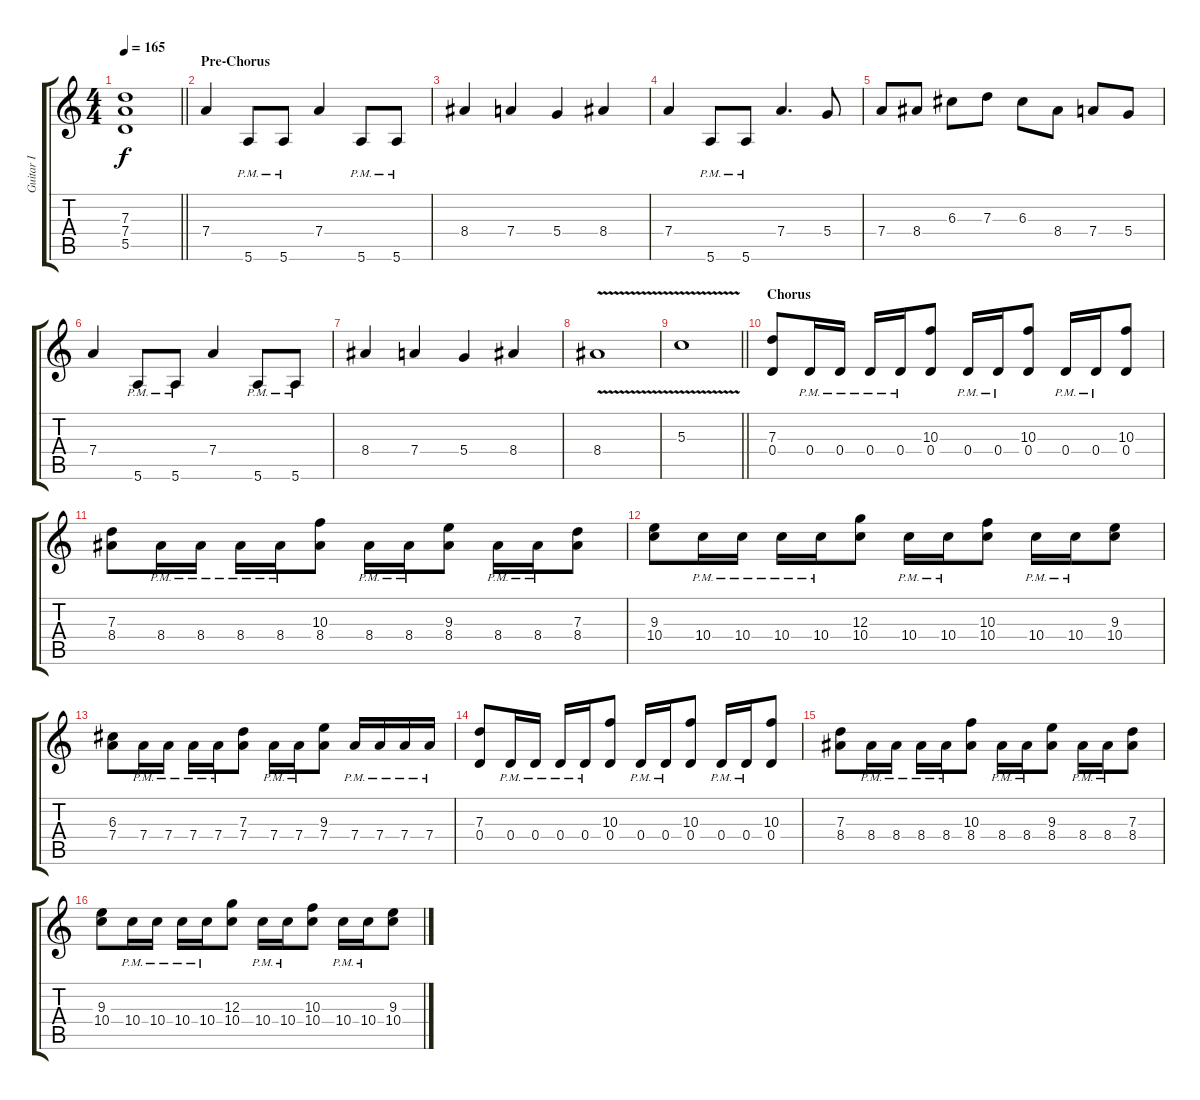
\track ("Guitar I" "Guitar I") {instrument overdrivenguitar}
\staff {score tabs}
\tuning (E4 B3 G3 D3 A2 E2) {hide}
\ts (4 4)
\tempo 165
\clef g2
\barLineRight lightlight
\ks c
(7.3 7.4 5.5).1{dy f} |
\section ("" "Pre-Chorus")
7.4.4 5.6{pm}.8 5.6{pm}.8 7.4.4 5.6{pm}.8 5.6{pm}.8 |
8.4.4 7.4.4 5.4.4 8.4.4 |
7.4.4 5.6{pm}.8 5.6{pm}.8 7.4.4{d} 5.4.8 |
7.4.8 8.4.8 6.3.8 7.3.8 6.3.8 8.4.8 7.4.8 5.4.8 |
7.4.4 5.6{pm}.8 5.6{pm}.8 7.4.4 5.6{pm}.8 5.6{pm}.8 |
8.4.4 7.4.4 5.4.4 8.4.4 |
8.4{v}.1 |
\barLineRight lightlight
5.3{v}.1 |
\section ("" "Chorus")
(7.3 0.4).8 0.4{pm}.16 0.4{pm}.16 0.4{pm}.16 0.4{pm}.16 (10.3 0.4).8 0.4{pm}.16 0.4{pm}.16 (10.3 0.4).8 0.4{pm}.16 0.4{pm}.16 (10.3 0.4).8 |
(7.3 8.4).8 8.4{pm}.16 8.4{pm}.16 8.4{pm}.16 8.4{pm}.16 (10.3 8.4).8 8.4{pm}.16 8.4{pm}.16 (9.3 8.4).8 8.4{pm}.16 8.4{pm}.16 (7.3 8.4).8 |
(9.3 10.4).8 10.4{pm}.16 10.4{pm}.16 10.4{pm}.16 10.4{pm}.16 (12.3 10.4).8 10.4{pm}.16 10.4{pm}.16 (10.3 10.4).8 10.4{pm}.16 10.4{pm}.16 (9.3 10.4).8 |
(6.3 7.4).8 7.4{pm}.16 7.4{pm}.16 7.4{pm}.16 7.4{pm}.16 (7.3 7.4).8 7.4{pm}.16 7.4{pm}.16 (9.3 7.4).8 7.4{pm}.16 7.4{pm}.16 7.4{pm}.16 7.4{pm}.16 |
(7.3 0.4).8 0.4{pm}.16 0.4{pm}.16 0.4{pm}.16 0.4{pm}.16 (10.3 0.4).8 0.4{pm}.16 0.4{pm}.16 (10.3 0.4).8 0.4{pm}.16 0.4{pm}.16 (10.3 0.4).8 |
(7.3 8.4).8 8.4{pm}.16 8.4{pm}.16 8.4{pm}.16 8.4{pm}.16 (10.3 8.4).8 8.4{pm}.16 8.4{pm}.16 (9.3 8.4).8 8.4{pm}.16 8.4{pm}.16 (7.3 8.4).8 |
(9.3 10.4).8 10.4{pm}.16 10.4{pm}.16 10.4{pm}.16 10.4{pm}.16 (12.3 10.4).8 10.4{pm}.16 10.4{pm}.16 (10.3 10.4).8 10.4{pm}.16 10.4{pm}.16 (9.3 10.4).8
